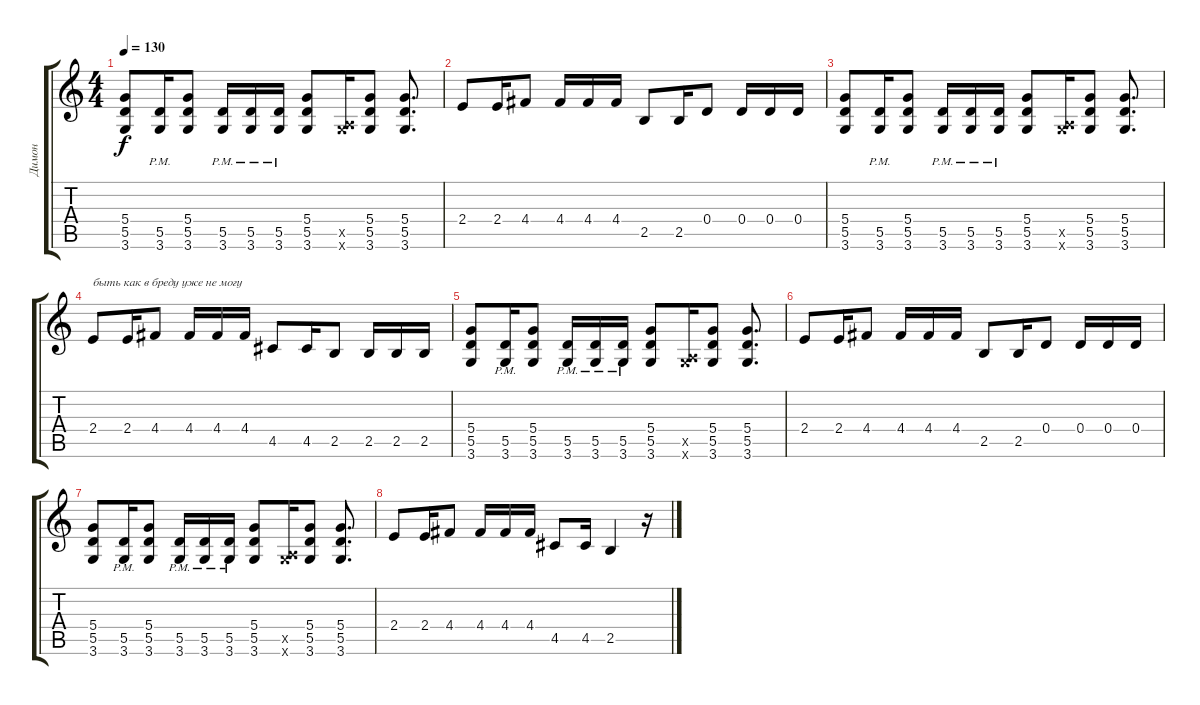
\track ("Димон" "Димон") {instrument overdrivenguitar}
\staff {score tabs}
\tuning (E4 B3 G3 D3 A2 E2) {hide}
\ts (4 4)
\tempo 130
\clef g2
\ks c
(5.4 5.5 3.6).8{dy f} (5.5{pm} 3.6{pm}).16 (5.4 5.5 3.6).8 (5.5{pm} 3.6{pm}).16 (5.5{pm} 3.6{pm}).16 (5.5{pm} 3.6{pm}).16 (5.4 5.5 3.6).8 (0.5{x} 3.6{x}).16 (5.4 5.5 3.6).8 (5.4 5.5 3.6).8{d} |
2.4.8 2.4.16 4.4.8 4.4.16 4.4.16 4.4.16 2.5.8 2.5.16 0.4.8 0.4.16 0.4.16 0.4.16 |
(5.4 5.5 3.6).8 (5.5 3.6{pm}).16 (5.4 5.5 3.6).8 (5.5{pm} 3.6{pm}).16 (5.5{pm} 3.6{pm}).16 (5.5{pm} 3.6{pm}).16 (5.4 5.5 3.6).8 (0.5{x} 3.6{x}).16 (5.4 5.5 3.6).8 (5.4 5.5 3.6).8{d} |
2.4.8{txt "быть как в бреду уже не могу"} 2.4.16 4.4.8 4.4.16 4.4.16 4.4.16 4.5.8 4.5.16 2.5.8 2.5.16 2.5.16 2.5.16 |
(5.4 5.5 3.6).8 (5.5 3.6{pm}).16 (5.4 5.5 3.6).8 (5.5{pm} 3.6{pm}).16 (5.5{pm} 3.6{pm}).16 (5.5{pm} 3.6{pm}).16 (5.4 5.5 3.6).8 (0.5{x} 3.6{x}).16 (5.4 5.5 3.6).8 (5.4 5.5 3.6).8{d} |
2.4.8 2.4.16 4.4.8 4.4.16 4.4.16 4.4.16 2.5.8 2.5.16 0.4.8 0.4.16 0.4.16 0.4.16 |
(5.4 5.5 3.6).8 (5.5 3.6{pm}).16 (5.4 5.5 3.6).8 (5.5{pm} 3.6{pm}).16 (5.5{pm} 3.6{pm}).16 (5.5{pm} 3.6{pm}).16 (5.4 5.5 3.6).8 (0.5{x} 3.6{x}).16 (5.4 5.5 3.6).8 (5.4 5.5 3.6).8{d} |
2.4.8 2.4.16 4.4.8 4.4.16 4.4.16 4.4.16 4.5.8 4.5.16 2.5.4 r.16
